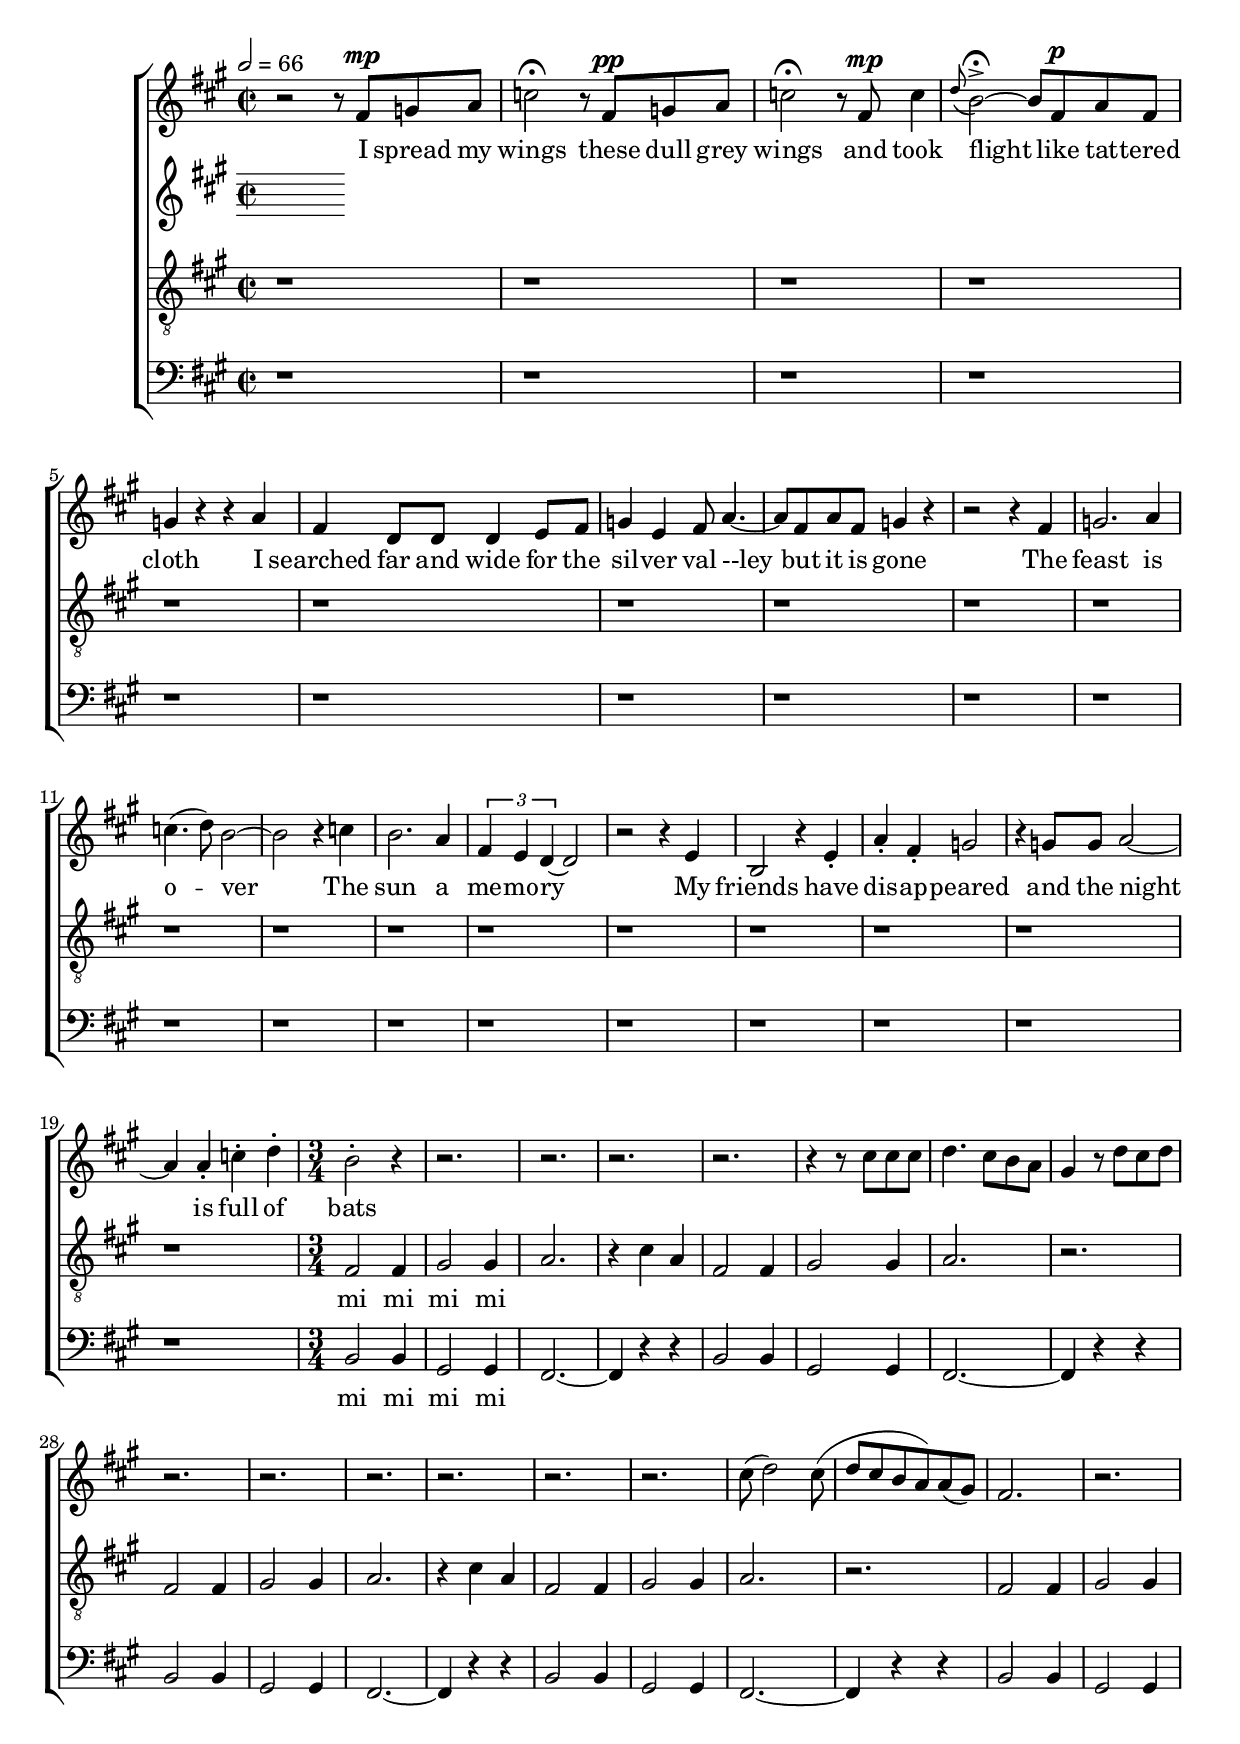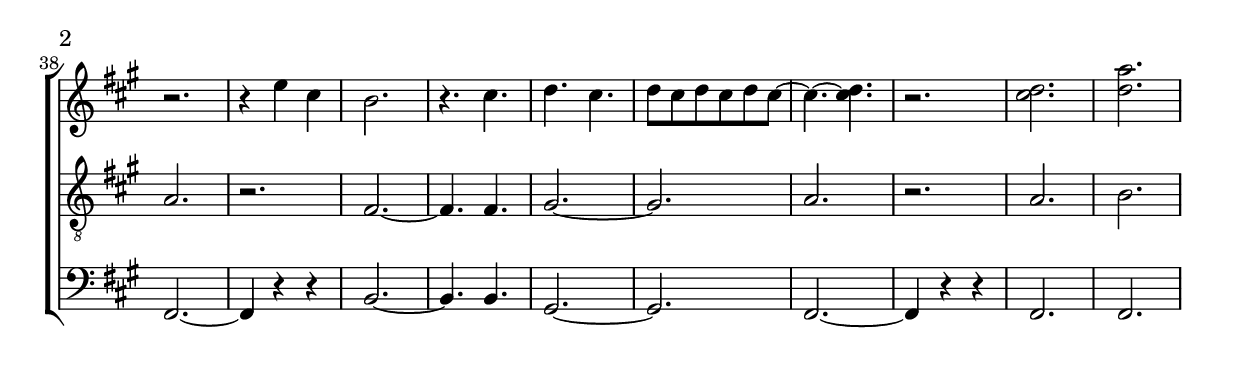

global = {
  \key fis \minor
  \time 2/2 \tempo 2 = 66
  \dynamicUp
}
sopranonotes = \relative c' { r2 r8 fis\mp g a | c2\fermata  r8 fis,\pp g a | c2\fermata r8 fis,\mp c'4 |\appoggiatura d8 b2->~\fermata  
b8 fis\p a fis | g4 r r a | fis d8 d d4 e8 fis | g4 e fis8 a4.~ | a8 fis a fis g4 r | 
r2 r4  fis | g2. a4 | c4.( d8) b2~ | b r4 c  | b2. a4 | \tuplet 3/2 {fis e d~} d2  |
r2 r4 e  b2  r4 e-. a-. fis-. g2  r4 g8 g a2~ a4 a-. c-.  d-.  |  b2-. r4 | 
r2. r r r 
r4 r8 cis cis cis | d4. cis8 b a |gis4 r8 d' cis d | r2. | r r r r r |
cis8( d2) cis8( | d cis b a) a( gis) | fis2. | r r 
r4 e' cis | b2. | r4. cis | d cis | d8 cis d cis d cis~ | cis4.~ <cis d> |
r2. | <cis d> | <d a'>




 

}
sopranowords = \lyricmode { I spread my wings  these dull grey wings 
and took flight like tat -- tered cloth
I searched far and wide for the sil -- ver val --ley but it is gone
The feast is o -- ver 
The sun a me -- mo -- ry 
My friends have dis -- ap -- peared and the night is full of bats}
altonotes = \relative c'' {
}
altowords = \lyricmode { re re re re }
tenornotes = \relative c' {   \clef "G_8"
r1 r1 r1 r1 r r r r r r r r r r r r r r r 
\time 3/4
 fis,2 fis4 | gis2 gis4 | a2. | r4 cis a | 
  fis2 fis4 | gis2 gis4 | a2. | r2. |
   fis2 fis4 | gis2 gis4 | a2. | r4 cis a | 
  fis2 fis4 | gis2 gis4 | a2. | r2. |
    fis2 fis4 | gis2 gis4 | a2. | r2.| 
  fis2.~ fis4. fis | gis2.~ gis  | a2. | r2. |  a2. | b2. |
}
tenorwords = \lyricmode { mi mi mi mi }
bassnotes = \relative c { \clef bass
  r1 r1 r1 r1 r r r r r r r r r r r r r r r 
 b2 b4 | gis2 gis4 | fis2.~ | fis4 r r |
  b2 b4 | gis2 gis4 | fis2.~ | fis4 r r |
   b2 b4 | gis2 gis4 | fis2.~ | fis4 r r |
  b2 b4 | gis2 gis4 | fis2.~ | fis4 r r |
  b2 b4 | gis2 gis4 | fis2.~ | fis4 r r |
  b2.~ b4. b  | gis2.~ gis  | fis2.~ | fis4 r r |   fis2. | fis |

}
basswords = \lyricmode { mi mi mi mi }


\score {
  \new ChoirStaff <<
    \new Staff <<
      \new Voice = "soprano" <<
        \global
        \sopranonotes
      >>
      \lyricsto "soprano" \new Lyrics \sopranowords
    >>
    \new Staff <<
      \new Voice = "alto" <<
        \global
        \altonotes
      >>
      \lyricsto "alto" \new Lyrics \altowords
    >>
    \new Staff <<
      \new Voice = "tenor" <<
        \global
        \tenornotes 
      >>
      \lyricsto "tenor" \new Lyrics \tenorwords
    >>
    \new Staff <<
      \new Voice = "bass" <<
        \global
        \bassnotes
      >>
      \lyricsto "bass" \new Lyrics \basswords
    >>
  >>
  

\layout{}

\midi{}
}